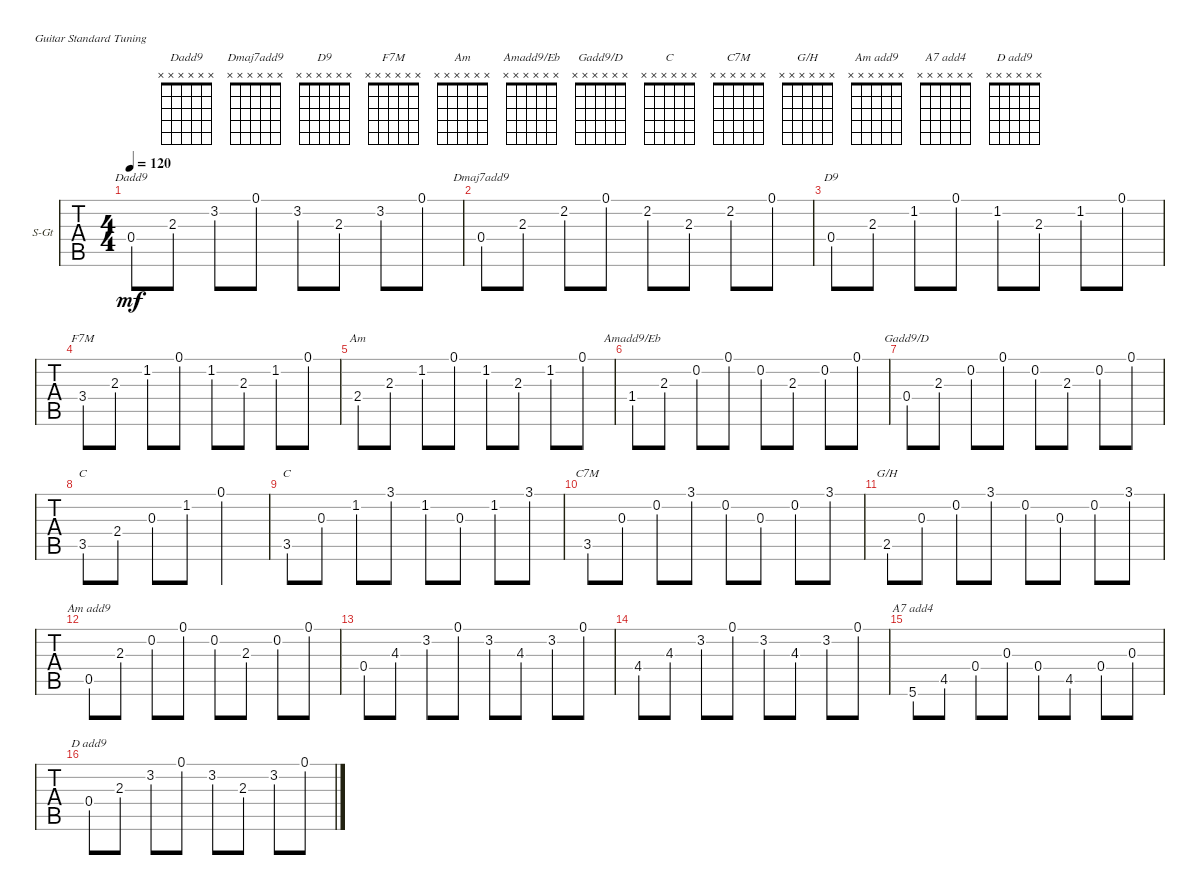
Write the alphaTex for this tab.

\defaultSystemsLayout 4
\bracketExtendMode groupsimilarinstruments
\firstSystemTrackNameOrientation horizontal
\otherSystemsTrackNameOrientation horizontal
\track ("Steel Guitar" "S-Gt") {instrument acousticguitarsteel}
\staff {tabs}
\tuning (E4 B3 G3 D3 A2 E2)
\chord ("Dadd9" x x x x x x)
\chord ("Dmaj7add9" x x x x x x)
\chord ("D9" x x x x x x)
\chord ("F7M" x x x x x x)
\chord ("Am" x x x x x x)
\chord ("Amadd9/Eb" x x x x x x)
\chord ("Gadd9/D" x x x x x x)
\chord ("C" x x x x x x)
\chord ("C7M" x x x x x x)
\chord ("G/H" x x x x x x)
\chord ("Am add9" x x x x x x)
\chord ("A7 add4" x x x x x x)
\chord ("D add9" x x x x x x)
\ts (4 4)
\tempo 120
\clef g2
\ks c
0.4.8{ch "Dadd9" dy mf instrument acousticguitarsteel} 2.3.8 3.2.8 0.1.8 3.2.8 2.3.8 3.2.8 0.1.8 |
0.4.8{ch "Dmaj7add9"} 2.3.8 2.2.8 0.1.8 2.2.8 2.3.8 2.2.8 0.1.8 |
0.4.8{ch "D9"} 2.3.8 1.2.8 0.1.8 1.2.8 2.3.8 1.2.8 0.1.8 |
3.4.8{ch "F7M"} 2.3.8 1.2.8 0.1.8 1.2.8 2.3.8 1.2.8 0.1.8 |
2.4.8{ch "Am"} 2.3.8 1.2.8 0.1.8 1.2.8 2.3.8 1.2.8 0.1.8 |
1.4.8{ch "Amadd9/Eb"} 2.3.8 0.2.8 0.1.8 0.2.8 2.3.8 0.2.8 0.1.8 |
0.4.8{ch "Gadd9/D"} 2.3.8 0.2.8 0.1.8 0.2.8 2.3.8 0.2.8 0.1.8 |
3.5.8{ch "C"} 2.4.8 0.3.8 1.2.8 0.1.2 |
3.5.8{ch "C"} 0.3.8 1.2.8 3.1.8 1.2.8 0.3.8 1.2.8 3.1.8 |
3.5.8{ch "C7M"} 0.3.8 0.2.8 3.1.8 0.2.8 0.3.8 0.2.8 3.1.8 |
2.5.8{ch "G/H"} 0.3.8 0.2.8 3.1.8 0.2.8 0.3.8 0.2.8 3.1.8 |
0.5.8{ch "Am add9"} 2.3.8 0.2.8 0.1.8 0.2.8 2.3.8 0.2.8 0.1.8 |
0.4.8 4.3.8 3.2.8 0.1.8 3.2.8 4.3.8 3.2.8 0.1.8 |
4.4.8 4.3.8 3.2.8 0.1.8 3.2.8 4.3.8 3.2.8 0.1.8 |
5.6.8{ch "A7 add4"} 4.5.8 0.4.8 0.3.8 0.4.8 4.5.8 0.4.8 0.3.8 |
0.4.8{ch "D add9"} 2.3.8 3.2.8 0.1.8 3.2.8 2.3.8 3.2.8 0.1.8
